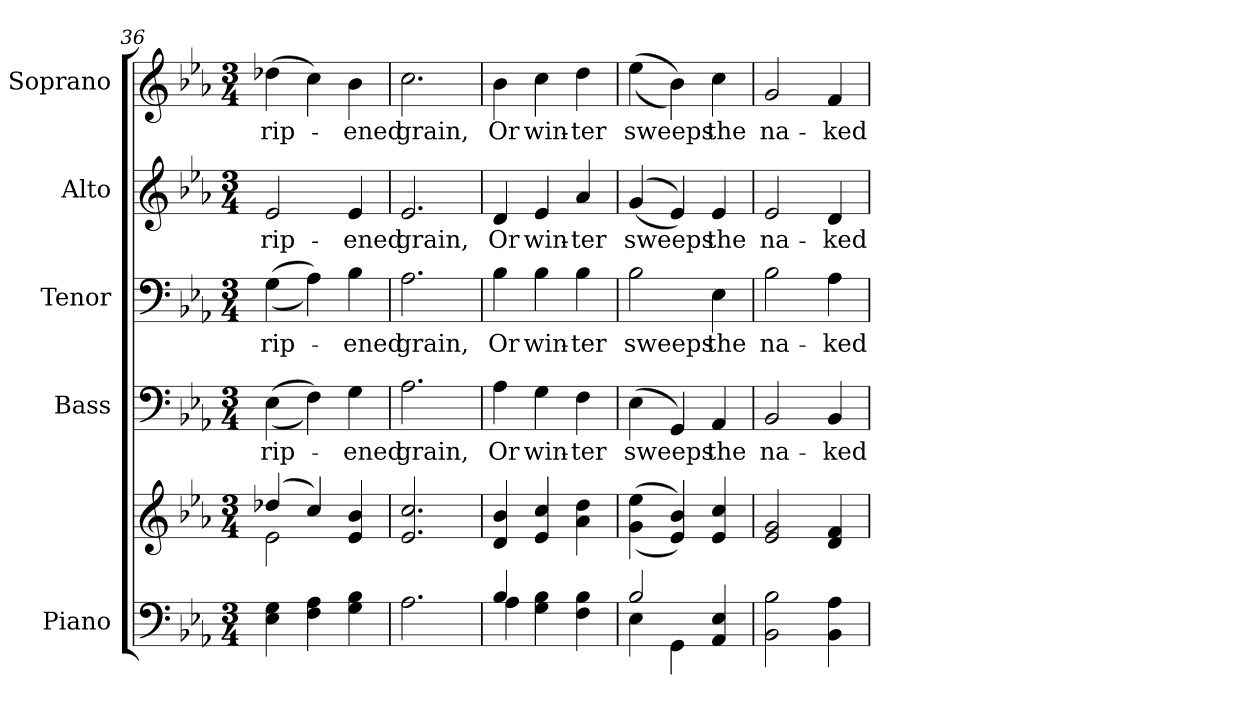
**kern	**kern	**kern	**text	**kern	**text	**kern	**text	**kern	**text
*part5	*part5	*part4	*part4	*part3	*part3	*part2	*part2	*part1	*part1
*staff6	*staff5	*staff4	*staff4	*staff3	*staff3	*staff2	*staff2	*staff1	*staff1
*I"Piano	*	*I"Bass	*	*I"Tenor	*	*I"Alto	*	*I"Soprano	*
*I'Pno.	*	*I'B.	*	*I'T.	*	*I'A.	*	*I'S.	*
*clefF4	*clefG2	*clefF4	*	*clefF4	*	*clefG2	*	*clefG2	*
*k[b-e-a-]	*k[b-e-a-]	*k[b-e-a-]	*	*k[b-e-a-]	*	*k[b-e-a-]	*	*k[b-e-a-]	*
*E-:	*E-:	*E-:	*	*E-:	*	*E-:	*	*E-:	*
*M3/4	*M3/4	*M3/4	*	*M3/4	*	*M3/4	*	*M3/4	*
=36	=36	=36	=36	=36	=36	=36	=36	=36	=36
*	*^	*	*	*	*	*	*	*	*
!	!	!	!	!LO:LY:b:color=#000000	!	!	!	!	!	!
!	!	!	!	!	!	!LO:LY:b:color=#000000	!	!	!	!
!	!	!	!	!	!	!	!	!LO:LY:b:color=#000000	!	!
!	!	!	!	!	!	!	!	!	!	!LO:LY:b:color=#000000
4E-i\ 4Gi	(4dd-Xi/	2e-i\	((4E-i\	rip-	((4Gi\	rip-	2e-i/	rip-	(4dd-Xi\	rip-
4Fi\ 4A-i	4cci/)	.	4Fi\))	.	4A-i\))	.	.	.	4cci\)	.
!	!	!	!	!LO:LY:b:color=#000000	!	!	!	!	!	!
!	!	!	!	!	!	!LO:LY:b:color=#000000	!	!	!	!
!	!	!	!	!	!	!	!	!LO:LY:b:color=#000000	!	!
!	!	!	!	!	!	!	!	!	!	!LO:LY:b:color=#000000
4Gi\ 4B-i	4e-i/ 4b-i	4ryy	4Gi\	-ened	4B-i\	-ened	4e-i/	-ened	4b-i\	-ened
*	*v	*v	*	*	*	*	*	*	*	*
!!LO:PB:g=z
=37	=37	=37	=37	=37	=37	=37	=37	=37	=37
*	*^	*	*	*	*	*	*	*	*
!	!	!	!	!LO:LY:b:color=#000000	!	!	!	!	!	!
*	*v	*v	*	*	*	*	*	*	*	*
*	*^	*	*	*	*	*	*	*	*
!	!	!	!	!	!	!LO:LY:b:color=#000000	!	!	!	!
*	*v	*v	*	*	*	*	*	*	*	*
*	*^	*	*	*	*	*	*	*	*
!	!	!	!	!	!	!	!	!LO:LY:b:color=#000000	!	!
*	*v	*v	*	*	*	*	*	*	*	*
*	*^	*	*	*	*	*	*	*	*
!	!	!	!	!	!	!	!	!	!	!LO:LY:b:color=#000000
*	*v	*v	*	*	*	*	*	*	*	*
2.A-i\	2.e-i/ 2.cci	2.A-i\	grain,	2.A-i\	grain,	2.e-i/	grain,	2.cci\	grain,
=38	=38	=38	=38	=38	=38	=38	=38	=38	=38
*^	*	*	*	*	*	*	*	*	*
!	!	!	!	!LO:LY:b:color=#000000	!	!	!	!	!	!
!	!	!	!	!	!	!LO:LY:b:color=#000000	!	!	!	!
!	!	!	!	!	!	!	!	!LO:LY:b:color=#000000	!	!
!	!	!	!	!	!	!	!	!	!	!LO:LY:b:color=#000000
4B-i/	4A-i\	4di/ 4b-i	4A-i\	Or	4B-i\	Or	4di/	Or	4b-i\	Or
!	!	!	!	!LO:LY:b:color=#000000	!	!	!	!	!	!
!	!	!	!	!	!	!LO:LY:b:color=#000000	!	!	!	!
!	!	!	!	!	!	!	!	!LO:LY:b:color=#000000	!	!
!	!	!	!	!	!	!	!	!	!	!LO:LY:b:color=#000000
4Gi\ 4B-i	4ryy	4e-i/ 4cci	4Gi\	win-	4B-i\	win-	4e-i/	win-	4cci\	win-
!	!	!	!	!LO:LY:b:color=#000000	!	!	!	!	!	!
!	!	!	!	!	!	!LO:LY:b:color=#000000	!	!	!	!
!	!	!	!	!	!	!	!	!LO:LY:b:color=#000000	!	!
!	!	!	!	!	!	!	!	!	!	!LO:LY:b:color=#000000
4Fi\ 4B-i	4ryy	4a-i\ 4ddi	4Fi\	-ter	4B-i\	-ter	4a-i/	-ter	4ddi\	-ter
=39	=39	=39	=39	=39	=39	=39	=39	=39	=39	=39
!	!	!	!	!LO:LY:b:color=#000000	!	!	!	!	!	!
!	!	!	!	!	!	!LO:LY:b:color=#000000	!	!	!	!
!	!	!	!	!	!	!	!	!LO:LY:b:color=#000000	!	!
!	!	!	!	!	!	!	!	!	!	!LO:LY:b:color=#000000
2B-i/	4E-i\	((4gi\ 4ee-i	(4E-i\	sweeps	2B-i\	sweeps	((4gi/	sweeps	((4ee-i\	sweeps
.	4GGi\	4e-i/ 4b-i))	4GGi/)	.	.	.	4e-i/))	.	4b-i\))	.
!	!	!	!	!LO:LY:b:color=#000000	!	!	!	!	!	!
!	!	!	!	!	!	!LO:LY:b:color=#000000	!	!	!	!
!	!	!	!	!	!	!	!	!LO:LY:b:color=#000000	!	!
!	!	!	!	!	!	!	!	!	!	!LO:LY:b:color=#000000
4AA-i/ 4E-i	4ryy	4e-i/ 4cci	4AA-i/	the	4E-i\	the	4e-i/	the	4cci\	the
*v	*v	*	*	*	*	*	*	*	*	*
!!LO:PB:g=z
=40	=40	=40	=40	=40	=40	=40	=40	=40	=40
*^	*	*	*	*	*	*	*	*	*
!	!	!	!	!LO:LY:b:color=#000000	!	!	!	!	!	!
*v	*v	*	*	*	*	*	*	*	*	*
*^	*	*	*	*	*	*	*	*	*
!	!	!	!	!	!	!LO:LY:b:color=#000000	!	!	!	!
*v	*v	*	*	*	*	*	*	*	*	*
*^	*	*	*	*	*	*	*	*	*
!	!	!	!	!	!	!	!	!LO:LY:b:color=#000000	!	!
*v	*v	*	*	*	*	*	*	*	*	*
*^	*	*	*	*	*	*	*	*	*
!	!	!	!	!	!	!	!	!	!	!LO:LY:b:color=#000000
*v	*v	*	*	*	*	*	*	*	*	*
2BB-i\ 2B-i	2e-i/ 2gi	2BB-i/	na-	2B-i\	na-	2e-i/	na-	2gi/	na-
!	!	!	!LO:LY:b:color=#000000	!	!	!	!	!	!
!	!	!	!	!	!LO:LY:b:color=#000000	!	!	!	!
!	!	!	!	!	!	!	!LO:LY:b:color=#000000	!	!
!	!	!	!	!	!	!	!	!	!LO:LY:b:color=#000000
4BB-i\ 4A-i	4di/ 4fi	4BB-i/	-ked	4A-i\	-ked	4di/	-ked	4fi/	-ked
=	=	=	=	=	=	=	=	=	=
*-	*-	*-	*-	*-	*-	*-	*-	*-	*-
